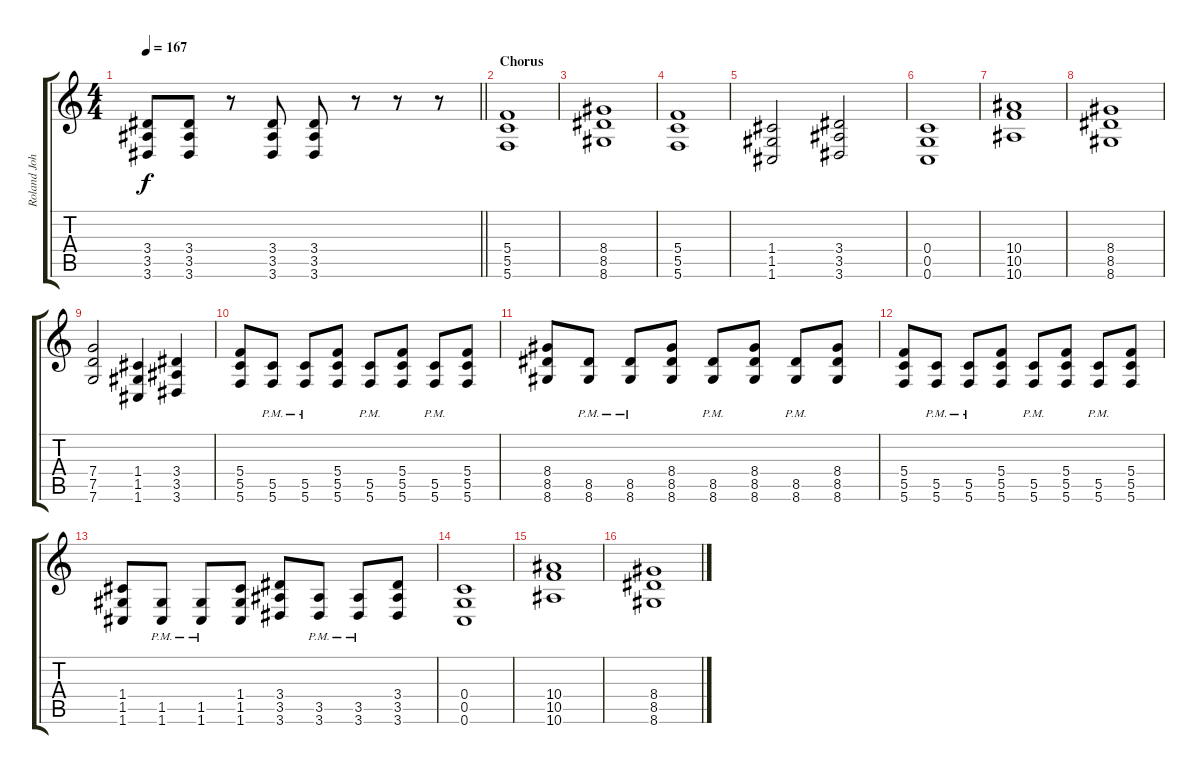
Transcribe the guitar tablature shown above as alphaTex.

\track ("Roland Johansson" "Roland Joh") {instrument distortionguitar}
\staff {score tabs}
\tuning (D4 A3 F3 C3 G2 C2) {hide}
\ts (4 4)
\tempo 167
\clef g2
\barLineRight lightlight
\ks c
(3.4 3.5 3.6).8{dy f} (3.4 3.5 3.6).8 r.8 (3.4 3.5 3.6).8 (3.4 3.5 3.6).8 r.8 r.8 r.8 |
\section ("" "Chorus")
(5.4 5.5 5.6).1 |
(8.4 8.5 8.6).1 |
(5.4 5.5 5.6).1 |
(1.4 1.5 1.6).2 (3.4 3.5 3.6).2 |
(0.4 0.5 0.6).1 |
(10.4 10.5 10.6).1 |
(8.4 8.5 8.6).1 |
(7.4 7.5 7.6).2 (1.4 1.5 1.6).4 (3.4 3.5 3.6).4 |
(5.4 5.5 5.6).8 (5.5{pm} 5.6{pm}).8 (5.5{pm} 5.6{pm}).8 (5.4 5.5 5.6).8 (5.5{pm} 5.6{pm}).8 (5.4 5.5 5.6).8 (5.5{pm} 5.6{pm}).8 (5.4 5.5 5.6).8 |
(8.4 8.5 8.6).8 (8.5{pm} 8.6{pm}).8 (8.5{pm} 8.6{pm}).8 (8.4 8.5 8.6).8 (8.5{pm} 8.6{pm}).8 (8.4 8.5 8.6).8 (8.5{pm} 8.6{pm}).8 (8.4 8.5 8.6).8 |
(5.4 5.5 5.6).8 (5.5{pm} 5.6{pm}).8 (5.5{pm} 5.6{pm}).8 (5.4 5.5 5.6).8 (5.5{pm} 5.6{pm}).8 (5.4 5.5 5.6).8 (5.5{pm} 5.6{pm}).8 (5.4 5.5 5.6).8 |
(1.4 1.5 1.6).8 (1.5{pm} 1.6{pm}).8 (1.5{pm} 1.6{pm}).8 (1.4 1.5 1.6).8 (3.4 3.5 3.6).8 (3.5{pm} 3.6{pm}).8 (3.5{pm} 3.6{pm}).8 (3.4 3.5 3.6).8 |
(0.4 0.5 0.6).1 |
(10.4 10.5 10.6).1 |
(8.4 8.5 8.6).1
